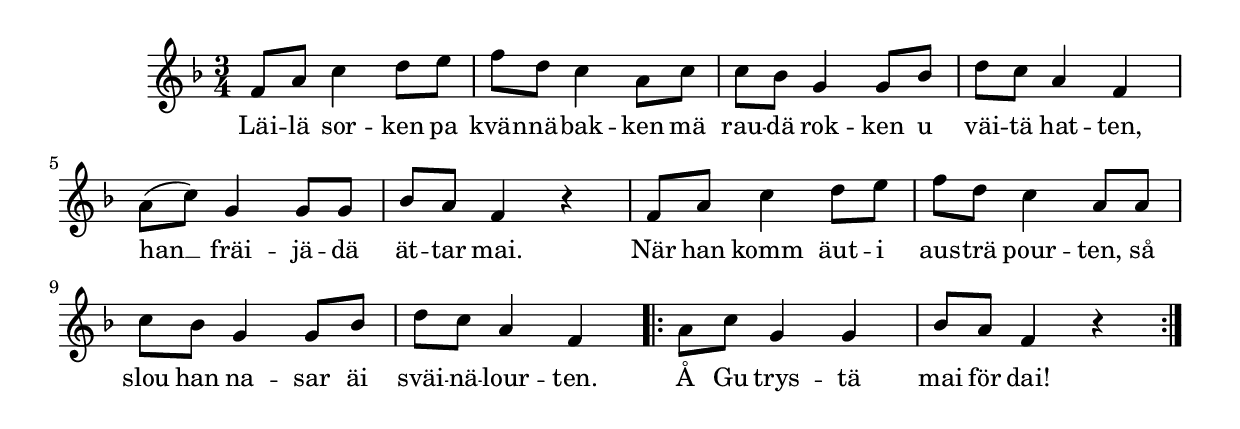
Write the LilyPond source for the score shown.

{
\time 3/4
\key f \major

 f'8 a' c''4 d''8 e''  | 
 f'' d'' c''4 a'8 c''  | 
 c'' bes' g'4 g'8 bes'  | 
 d'' c'' a'4 f'  | 
 a'8-( c''-) g'4 g'8 g'  | 
 bes' a' f'4 r  | 
 f'8 a' c''4 d''8 e''  | 
 f'' d'' c''4 a'8 a'  | 
 c'' bes' g'4 g'8 bes'  | 
 d'' c'' a'4 f' 
\repeat volta 2 { 
 a'8 c'' g'4 g'  | 
 bes'8 a' f'4 r  |
 } %( endrepeat )% 
 }
 \addlyrics {
     Läi -- lä sor -- ken pa kvän -- nä -- bak -- ken mä rau -- dä rok -- ken u
     väi -- tä hat -- ten, han __ fräi -- jä -- dä ät -- tar mai.
     När han komm äut -- i aus -- trä pour -- ten, så slou han na -- sar äi
     sväi -- nä -- lour -- ten. Å Gu trys -- tä mai för dai!
}
